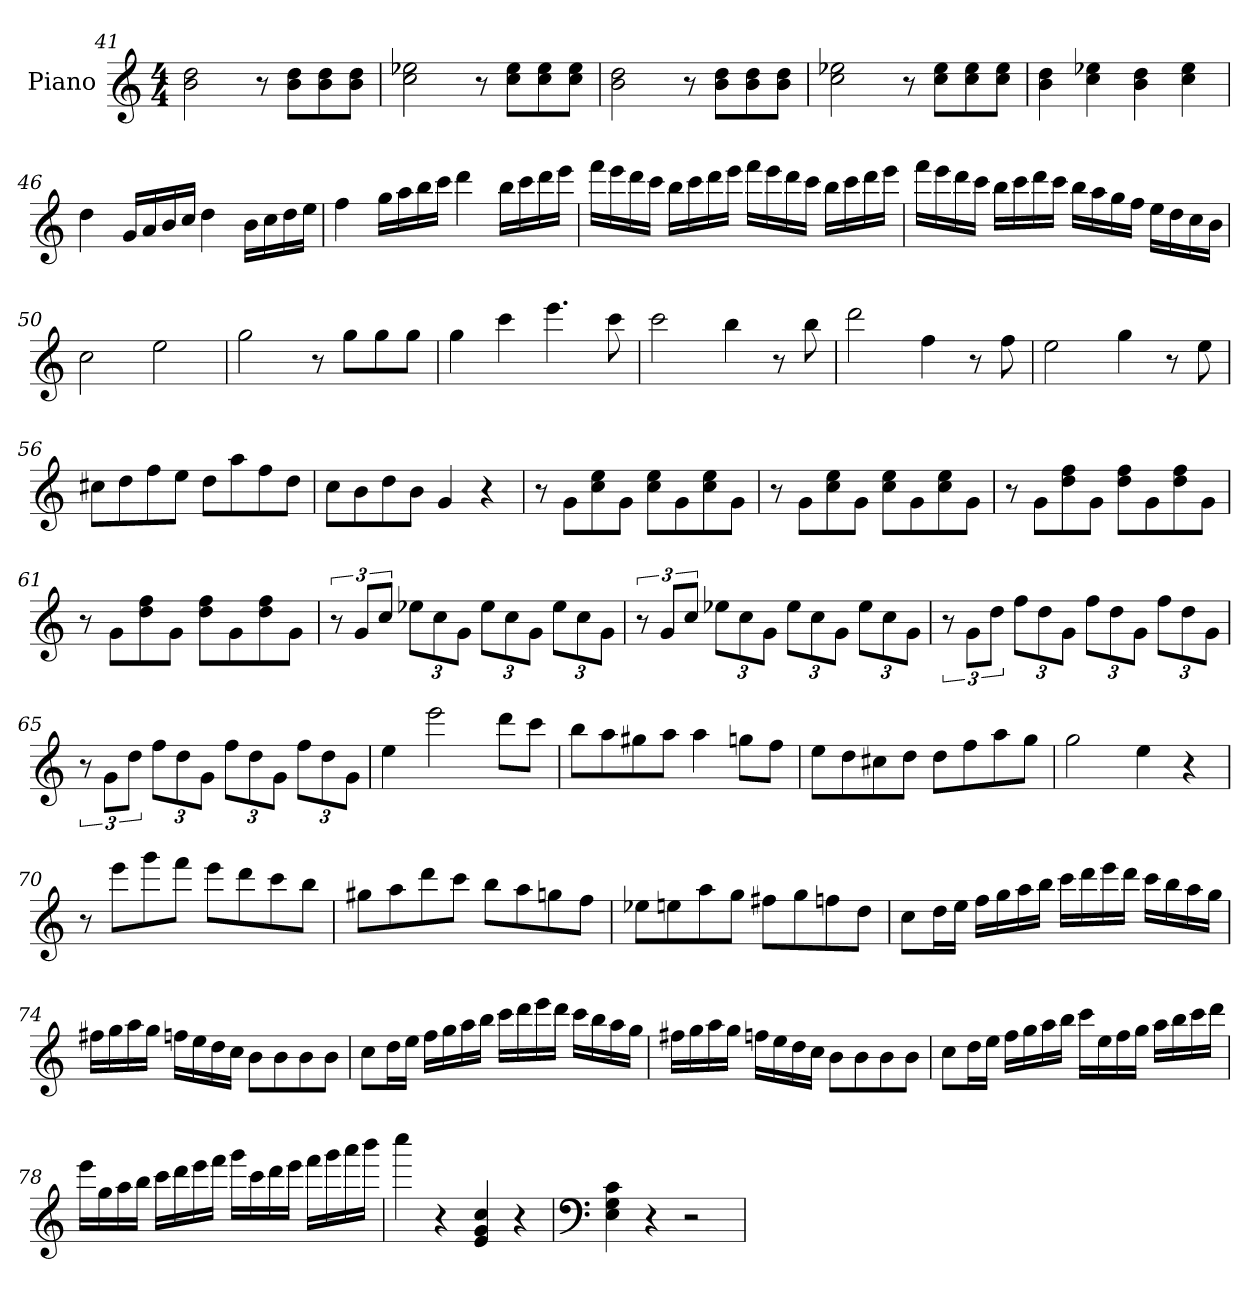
**kern
*part1
*staff1
*I"Piano
*I'Pno.
*clefG2
*k[]
*M4/4
=41
2b\ 2dd\
8r
8b\ 8dd\L
8b\ 8dd\
8b\ 8dd\J
!!LO:LB:g=z
=42
2cc\ 2ee-X\
8r
8cc\ 8ee-\L
8cc\ 8ee-\
8cc\ 8ee-\J
=43
2b\ 2dd\
8r
8b\ 8dd\L
8b\ 8dd\
8b\ 8dd\J
=44
2cc\ 2ee-X\
8r
8cc\ 8ee-\L
8cc\ 8ee-\
8cc\ 8ee-\J
=45
4b\ 4dd\
4cc\ 4ee-X\
4b\ 4dd\
4cc\ 4ee-\
=46
4dd\
16g/LL
16a/
16b/
16cc/JJ
4dd\
16b\LL
16cc\
16dd\
16ee\JJ
=47
4ff\
16gg\LL
16aa\
16bb\
16ccc\JJ
4ddd\
16bb\LL
16ccc\
16ddd\
16eee\JJ
!!LO:LB:g=z
=48
16fff\LL
16eee\
16ddd\
16ccc\JJ
16bb\LL
16ccc\
16ddd\
16eee\JJ
16fff\LL
16eee\
16ddd\
16ccc\JJ
16bb\LL
16ccc\
16ddd\
16eee\JJ
=49
16fff\LL
16eee\
16ddd\
16ccc\JJ
16bb\LL
16ccc\
16ddd\
16ccc\JJ
16bb\LL
16aa\
16gg\
16ff\JJ
16ee\LL
16dd\
16cc\
16b\JJ
=50
2cc\
2ee\
!!LO:PB:g=z
=51
2gg\
8r
8gg\L
8gg\
8gg\J
=52
4gg\
4ccc\
4.eee\
8ccc\
=53
2ccc\
4bb\
8r
8bb\
=54
2ddd\
4ff\
8r
8ff\
=55
2ee\
4gg\
8r
8ee\
=56
8cc#X\L
8dd\
8ff\
8ee\J
8dd\L
8aa\
8ff\
8dd\J
=57
8cc\L
8b\
8dd\
8b\J
4g/
4r
!!LO:LB:g=z
=58
8r
8g\L
8cc\ 8ee\
8g\J
8cc\ 8ee\L
8g\
8cc\ 8ee\
8g\J
=59
8r
8g\L
8cc\ 8ee\
8g\J
8cc\ 8ee\L
8g\
8cc\ 8ee\
8g\J
=60
8r
8g\L
8dd\ 8ff\
8g\J
8dd\ 8ff\L
8g\
8dd\ 8ff\
8g\J
=61
8r
8g\L
8dd\ 8ff\
8g\J
8dd\ 8ff\L
8g\
8dd\ 8ff\
8g\J
=62
12r
12g/L
12cc/J
*Xbrackettup
12ee-X\L
12cc\
12g\J
12ee-\L
12cc\
12g\J
12ee-\L
12cc\
12g\J
!!LO:LB:g=z
=63
*brackettup
12r
12g/L
12cc/J
*Xbrackettup
12ee-X\L
12cc\
12g\J
12ee-\L
12cc\
12g\J
12ee-\L
12cc\
12g\J
=64
*brackettup
12r
12g\L
12dd\J
*Xbrackettup
12ff\L
12dd\
12g\J
12ff\L
12dd\
12g\J
12ff\L
12dd\
12g\J
=65
*brackettup
12r
12g\L
12dd\J
*Xbrackettup
12ff\L
12dd\
12g\J
12ff\L
12dd\
12g\J
12ff\L
12dd\
12g\J
=66
4ee\
2eee\
8ddd\L
8ccc\J
!!LO:LB:g=z
=67
8bb\L
8aa\
8gg#X\
8aa\J
4aa\
8ggn\L
8ff\J
=68
8ee\L
8dd\
8cc#X\
8dd\J
8dd\L
8ff\
8aa\
8gg\J
=69
2gg\
4ee\
4r
=70
8r
8eee\L
8ggg\
8fff\J
8eee\L
8ddd\
8ccc\
8bb\J
=71
8gg#X\L
8aa\
8ddd\
8ccc\J
8bb\L
8aa\
8ggn\
8ff\J
!!LO:LB:g=z
=72
8ee-X\L
8een\
8aa\
8gg\J
8ff#X\L
8gg\
8ffn\
8dd\J
=73
8cc\L
16dd\L
16ee\JJ
16ff\LL
16gg\
16aa\
16bb\JJ
16ccc\LL
16ddd\
16eee\
16ddd\JJ
16ccc\LL
16bb\
16aa\
16gg\JJ
=74
16ff#X\LL
16gg\
16aa\
16gg\JJ
16ffn\LL
16ee\
16dd\
16cc\JJ
8b\L
8b\
8b\
8b\J
!!LO:LB:g=z
=75
8cc\L
16dd\L
16ee\JJ
16ff\LL
16gg\
16aa\
16bb\JJ
16ccc\LL
16ddd\
16eee\
16ddd\JJ
16ccc\LL
16bb\
16aa\
16gg\JJ
=76
16ff#X\LL
16gg\
16aa\
16gg\JJ
16ffn\LL
16ee\
16dd\
16cc\JJ
8b\L
8b\
8b\
8b\J
=77
8cc\L
16dd\L
16ee\JJ
16ff\LL
16gg\
16aa\
16bb\JJ
16ccc\LL
16ee\
16ff\
16gg\JJ
16aa\LL
16bb\
16ccc\
16ddd\JJ
!!LO:LB:g=z
=78
16eee\LL
16gg\
16aa\
16bb\JJ
16ccc\LL
16ddd\
16eee\
16fff\JJ
16ggg\LL
16ccc\
16ddd\
16eee\JJ
16fff\LL
16ggg\
16aaa\
16bbb\JJ
=79
4cccc\
4r
4e/ 4g/ 4cc/
4r
=80
*clefF4
4E\ 4G\ 4c\
4r
2r
=
*-
